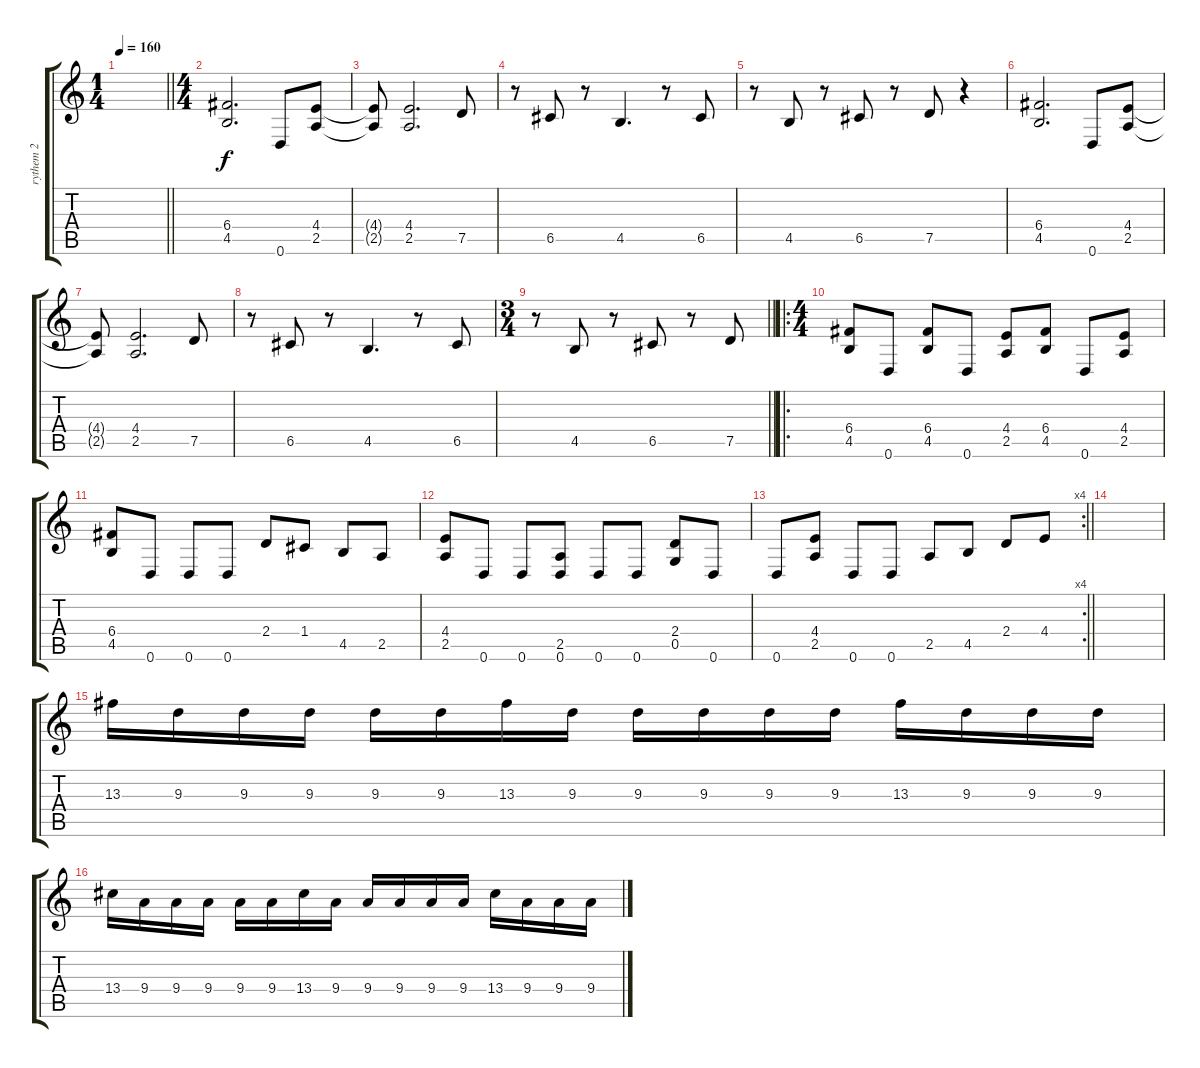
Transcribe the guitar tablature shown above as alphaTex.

\track ("rythem 2" "rythem 2") {instrument distortionguitar}
\staff {score tabs}
\tuning (D4 A3 F3 C3 G2 D2) {hide}
\ts (1 4)
\tempo 160
\clef g2
\barLineRight lightlight
\ks c
|
\ts (4 4)
\section ("" "")
(6.4 4.5).2{d} 0.6.8 (4.4 2.5).8 |
(4.4{t} 2.5{t}).8 (4.4 2.5).2{d} 7.5.8 |
r.8 6.5.8 r.8 4.5.4{d} r.8 6.5.8 |
r.8 4.5.8 r.8 6.5.8 r.8 7.5.8 r.4 |
(6.4 4.5).2{d} 0.6.8 (4.4 2.5).8 |
(4.4{t} 2.5{t}).8 (4.4 2.5).2{d} 7.5.8 |
r.8 6.5.8 r.8 4.5.4{d} r.8 6.5.8 |
\ts (3 4)
\barLineRight lightlight
r.8 4.5.8 r.8 6.5.8 r.8 7.5.8 |
\ro
\ts (4 4)
\section ("" "")
(6.4 4.5).8 0.6.8 (6.4 4.5).8 0.6.8 (4.4 2.5).8 (6.4 4.5).8 0.6.8 (4.4 2.5).8 |
(6.4 4.5).8 0.6.8 0.6.8 0.6.8 2.4.8 1.4.8 4.5.8 2.5.8 |
(4.4 2.5).8 0.6.8 0.6.8 (2.5 0.6).8 0.6.8 0.6.8 (2.4 0.5).8 0.6.8 |
\rc 4
\barLineRight lightlight
0.6.8 (4.4 2.5).8 0.6.8 0.6.8 2.5.8 4.5.8 2.4.8 4.4.8 |
\section ("" "")
|
13.3.16 9.3.16 9.3.16 9.3.16 9.3.16 9.3.16 13.3.16 9.3.16 9.3.16 9.3.16 9.3.16 9.3.16 13.3.16 9.3.16 9.3.16 9.3.16 |
13.4.16 9.4.16 9.4.16 9.4.16 9.4.16 9.4.16 13.4.16 9.4.16 9.4.16 9.4.16 9.4.16 9.4.16 13.4.16 9.4.16 9.4.16 9.4.16
